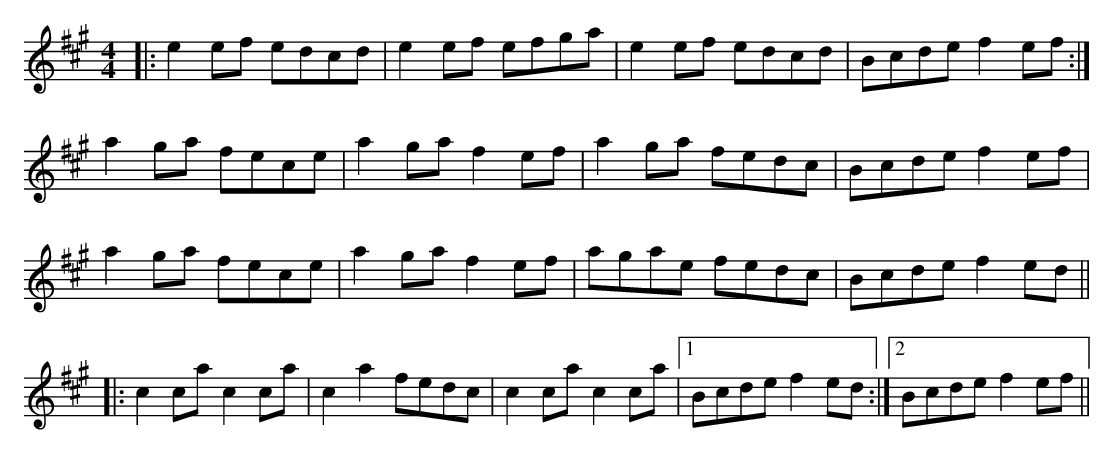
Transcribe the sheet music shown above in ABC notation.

X:1
M:4/4
K:A
|:e2ef edcd|e2ef efga|e2ef edcd|Bcde f2ef:|
a2ga fece|a2ga f2ef|a2ga fedc|Bcde f2ef|
a2ga fece|a2ga f2ef|agae fedc|Bcde f2ed||
|:c2ca c2ca|c2a2 fedc|c2ca c2ca|1 Bcde f2ed:|2 Bcde f2ef||
